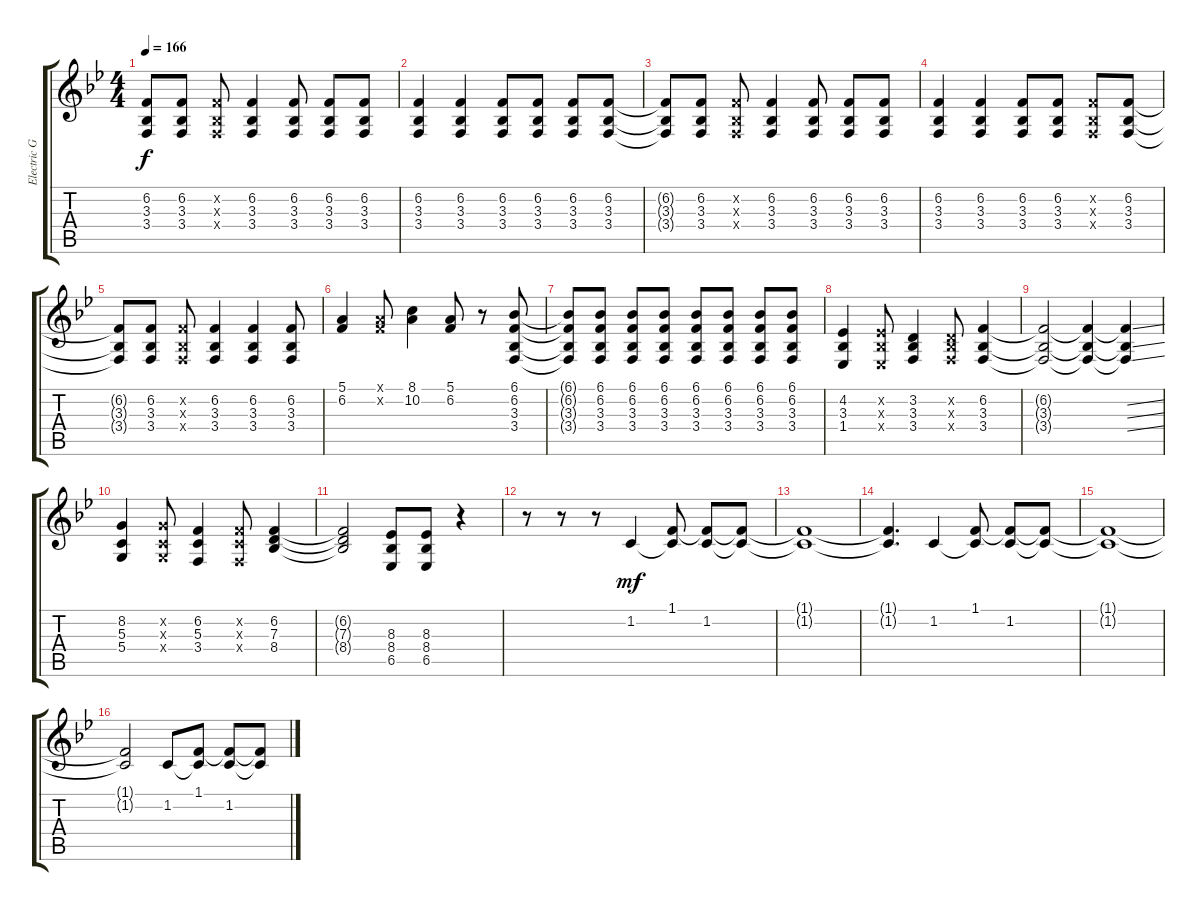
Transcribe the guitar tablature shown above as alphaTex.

\track ("Electric Guitar" "Electric G") {instrument lead7fifths}
\staff {score tabs}
\tuning (E4 B3 G3 D3 A2 E2) {hide}
\ts (4 4)
\tempo 166
\clef g2
\ks gminor
(6.2{t} 3.3{t} 3.4{t}).8{dy f} (6.2 3.3 3.4).8 (6.2{x} 3.3{x} 3.4{x}).8 (6.2 3.3 3.4).4 (6.2 3.3 3.4).8 (6.2 3.3 3.4).8 (6.2 3.3 3.4).8 |
(6.2 3.3 3.4).4 (6.2 3.3 3.4).4 (6.2 3.3 3.4).8 (6.2 3.3 3.4).8 (6.2 3.3 3.4).8 (6.2 3.3 3.4).8 |
(6.2{t} 3.3{t} 3.4{t}).8 (6.2 3.3 3.4).8 (6.2{x} 3.3{x} 3.4{x}).8 (6.2 3.3 3.4).4 (6.2 3.3 3.4).8 (6.2 3.3 3.4).8 (6.2 3.3 3.4).8 |
(6.2 3.3 3.4).4 (6.2 3.3 3.4).4 (6.2 3.3 3.4).8 (6.2 3.3 3.4).8 (6.2{x} 3.3{x} 3.4{x}).8 (6.2 3.3 3.4).8 |
(6.2{t} 3.3{t} 3.4{t}).8 (6.2 3.3 3.4).8 (6.2{x} 3.3{x} 3.4{x}).8 (6.2 3.3 3.4).4 (6.2 3.3 3.4).4 (6.2 3.3 3.4).8 |
(5.1 6.2).4 (5.1{x} 6.2{x}).8 (8.1 10.2).4 (5.1 6.2).8 r.8 (6.1 6.2 3.3 3.4).8 |
(6.1{t} 6.2{t} 3.3{t} 3.4{t}).8 (6.1 6.2 3.3 3.4).8 (6.1 6.2 3.3 3.4).8 (6.1 6.2 3.3 3.4).8 (6.1 6.2 3.3 3.4).8 (6.1 6.2 3.3 3.4).8 (6.1 6.2 3.3 3.4).8 (6.1 6.2 3.3 3.4).8 |
(4.2 3.3 1.4).4 (4.2{x} 3.3{x} 1.4{x}).8 (3.2 3.3 3.4).4 (3.2{x} 3.3{x} 3.4{x}).8 (6.2 3.3 3.4).4 |
(6.2{t} 3.3{t} 3.4{t}).2 (6.2{t} 3.3{t} 3.4{t}).4 (6.2{ss t} 3.3{ss t} 3.4{ss t}).4 |
(8.2 5.3 5.4).4 (8.2{x} 5.3{x} 5.4{x}).8 (6.2 5.3 3.4).4 (6.2{x} 5.3{x} 3.4{x}).8 (6.2 7.3 8.4).4 |
(6.2{t} 7.3{t} 8.4{t}).2 (8.3 8.4 6.5).8 (8.3 8.4 6.5).8 r.4 |
r.8 r.8 r.8 1.2.4{dy mf} (1.1 1.2{t}).8 (1.1{t} 1.2).8 (1.1{t} 1.2{t}).8 |
(1.1{t} 1.2{t}).1 |
(1.1{t} 1.2{t}).4{d} 1.2.4 (1.1 1.2{t}).8 (1.1{t} 1.2).8 (1.1{t} 1.2{t}).8 |
(1.1{t} 1.2{t}).1 |
(1.1{t} 1.2{t}).2 1.2.8 (1.1 1.2{t}).8 (1.1{t} 1.2).8 (1.1{t} 1.2{t}).8
